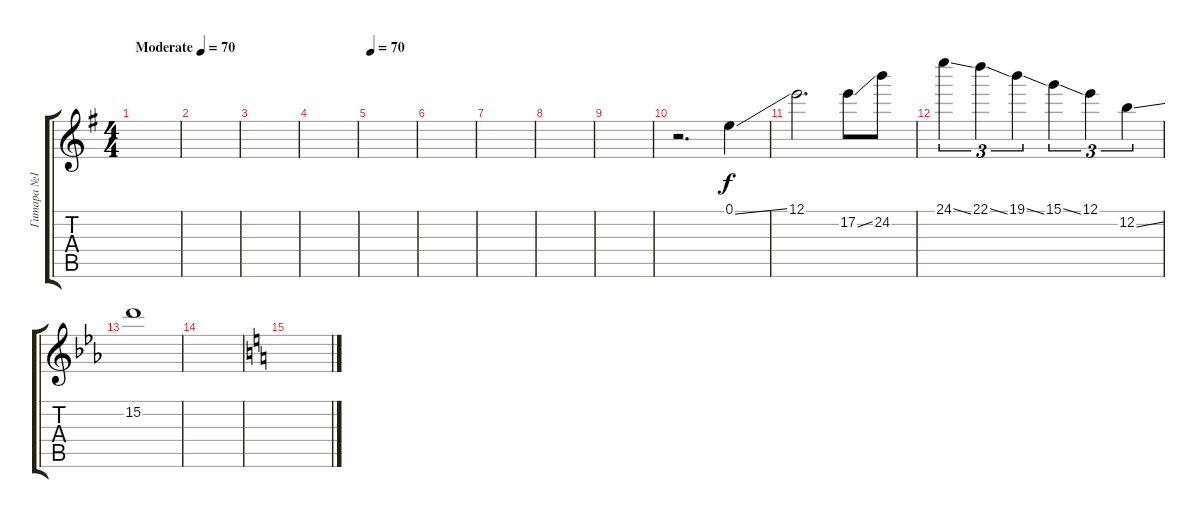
\track ("Гитара №1" "Гитара №1") {instrument distortionguitar}
\staff {score tabs}
\tuning (E4 B3 G3 D3 A2 E2) {hide}
\ts (4 4)
\tempo (70 "Moderate")
\clef g2
\ks g
|
|
|
|
\tempo 70
|
|
|
|
|
r.2{d} 0.1{ss}.4 |
12.1.2{d} 17.2{ss}.8 24.2.8 |
24.1{ss}.4{tu (3 2)} 22.1{ss}.4{tu (3 2)} 19.1{ss}.4{tu (3 2)} 15.1{ss}.4{tu (3 2)} 12.1.4{tu (3 2)} 12.2{ss}.4{tu (3 2)} |
\ks eb
15.2.1 |
|
\ks c
